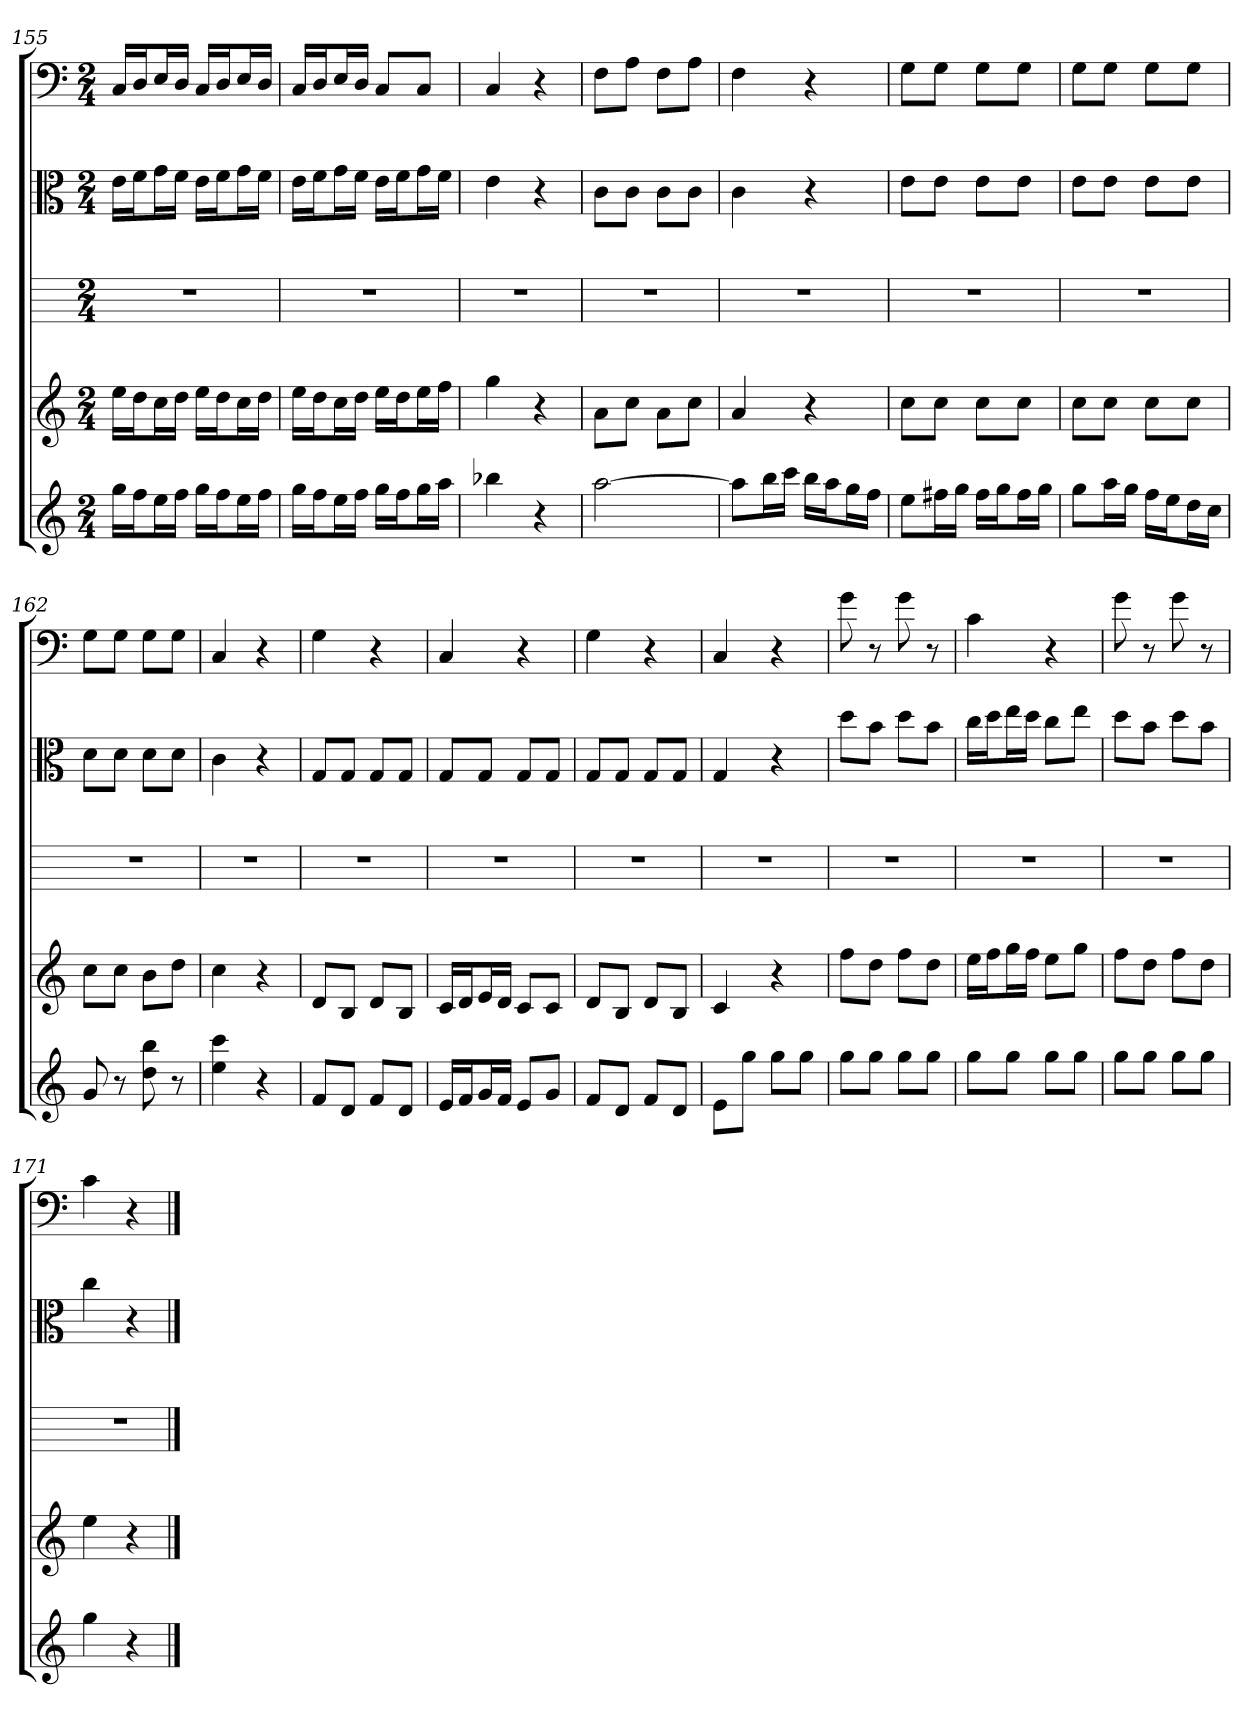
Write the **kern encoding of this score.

**kern	**kern	**kern	**kern	**kern
*part5	*part4	*part3	*part2	*part1
*staff5	*staff4	*staff3	*staff2	*staff1
*	*	*	*clefC3	*clefF4
*k[]	*k[]	*k[]	*k[]	*k[]
*C:	*C:	*C:	*C:	*C:
*M2/4	*M2/4	*M2/4	*M2/4	*M2/4
=155	=155	=155	=155	=155
16ggLL	16eeLL	2r	16e\LL	16C/LL
16ffJ	16ddJ	.	16f\J	16D/J
16eeL	16ccL	.	16g\L	16E/L
16ffJJ	16ddJJ	.	16f\JJ	16D/JJ
16ggLL	16eeLL	.	16e\LL	16C/LL
16ffJ	16ddJ	.	16f\J	16D/J
16eeL	16ccL	.	16g\L	16E/L
16ffJJ	16ddJJ	.	16f\JJ	16D/JJ
=156	=156	=156	=156	=156
16ggLL	16eeLL	2r	16e\LL	16C/LL
16ffJ	16ddJ	.	16f\J	16D/J
16eeL	16ccL	.	16g\L	16E/L
16ffJJ	16ddJJ	.	16f\JJ	16D/JJ
16ggLL	16eeLL	.	16e\LL	8C/L
16ffJ	16ddJ	.	16f\J	.
16ggL	16eeL	.	16g\L	8C/J
16aaJJ	16ffJJ	.	16f\JJ	.
=157	=157	=157	=157	=157
4bb-X	4gg	2r	4e	4C
4r	4r	.	4r	4r
=158	=158	=158	=158	=158
[2aa	8aL	2r	8c\L	8F\L
.	8ccJ	.	8c\J	8A\J
.	8aL	.	8c\L	8F\L
.	8ccJ	.	8c\J	8A\J
=159	=159	=159	=159	=159
8aaL]	4a	2r	4c	4F
16bbL	.	.	.	.
16cccJJ	.	.	.	.
16bbLL	4r	.	4r	4r
16aaJ	.	.	.	.
16ggL	.	.	.	.
16ffJJ	.	.	.	.
=160	=160	=160	=160	=160
8eeL	8ccL	2r	8e\L	8G\L
16ff#XL	8ccJ	.	8e\J	8G\J
16ggJJ	.	.	.	.
16ff#LL	8ccL	.	8e\L	8G\L
16ggJ	.	.	.	.
16ff#L	8ccJ	.	8e\J	8G\J
16ggJJ	.	.	.	.
=161	=161	=161	=161	=161
8ggL	8ccL	2r	8e\L	8G\L
16aaL	8ccJ	.	8e\J	8G\J
16ggJJ	.	.	.	.
16ffLL	8ccL	.	8e\L	8G\L
16eeJ	.	.	.	.
16ddL	8ccJ	.	8e\J	8G\J
16ccJJ	.	.	.	.
=162	=162	=162	=162	=162
8g	8ccL	2r	8d\L	8G\L
8r	8ccJ	.	8d\J	8G\J
8dd 8bb	8bL	.	8d\L	8G\L
8r	8ddJ	.	8d\J	8G\J
=163	=163	=163	=163	=163
4ee 4ccc	4cc	2r	4c	4C
4r	4r	.	4r	4r
=164	=164	=164	=164	=164
8fL	8dL	2r	8G/L	4G
8dJ	8BJ	.	8G/J	.
8fL	8dL	.	8G/L	4r
8dJ	8BJ	.	8G/J	.
=165	=165	=165	=165	=165
16eLL	16cLL	2r	8G/L	4C
16fJ	16dJ	.	.	.
16gL	16eL	.	8G/J	.
16fJJ	16dJJ	.	.	.
8eL	8cL	.	8G/L	4r
8gJ	8cJ	.	8G/J	.
=166	=166	=166	=166	=166
8fL	8dL	2r	8G/L	4G
8dJ	8BJ	.	8G/J	.
8fL	8dL	.	8G/L	4r
8dJ	8BJ	.	8G/J	.
=167	=167	=167	=167	=167
8eL	4c	2r	4G	4C
8ggJ	.	.	.	.
8ggL	4r	.	4r	4r
8ggJ	.	.	.	.
=168	=168	=168	=168	=168
8ggL	8ffL	2r	8dd\L	8g
8ggJ	8ddJ	.	8b\J	8r
8ggL	8ffL	.	8dd\L	8g
8ggJ	8ddJ	.	8b\J	8r
=169	=169	=169	=169	=169
8ggL	16eeLL	2r	16cc\LL	4c
.	16ffJ	.	16dd\J	.
8ggJ	16ggL	.	16ee\L	.
.	16ffJJ	.	16dd\JJ	.
8ggL	8eeL	.	8cc\L	4r
8ggJ	8ggJ	.	8ee\J	.
=170	=170	=170	=170	=170
8ggL	8ffL	2r	8dd\L	8g
8ggJ	8ddJ	.	8b\J	8r
8ggL	8ffL	.	8dd\L	8g
8ggJ	8ddJ	.	8b\J	8r
=171	=171	=171	=171	=171
4gg	4ee	2r	4cc	4c
4r	4r	.	4r	4r
==	==	==	==	==
*-	*-	*-	*-	*-
